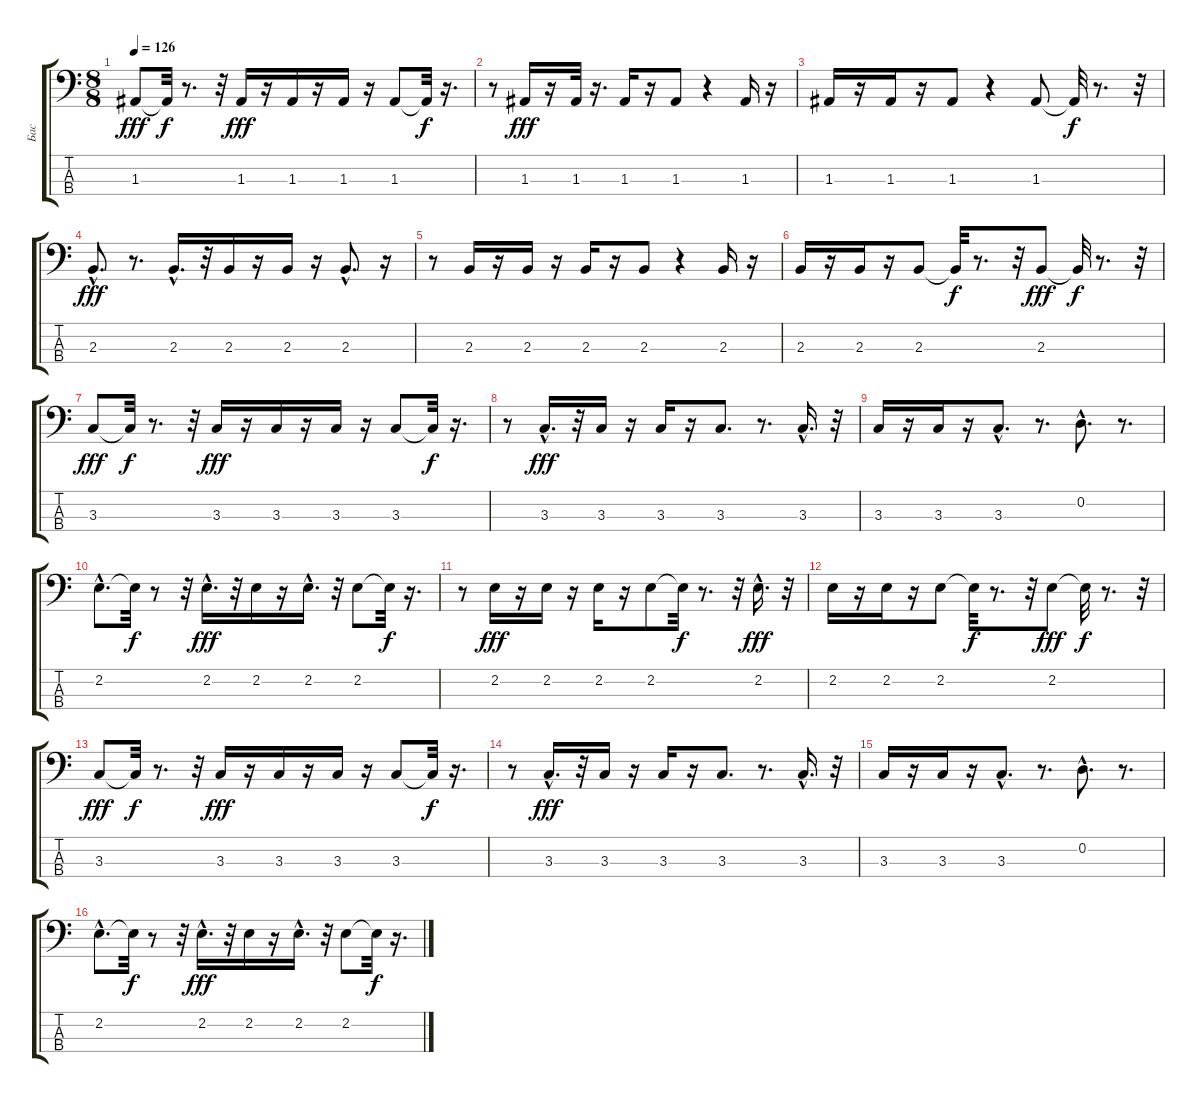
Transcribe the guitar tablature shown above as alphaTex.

\track ("Бас" "Бас") {instrument electricbassfinger}
\staff {score tabs}
\tuning (G2 D2 A1 E1) {hide}
\ts (8 8)
\tempo 126
\clef f4
\ks c
1.3.8{dy fff} 1.3{t}.32{dy f} r.8{d} r.32 1.3.16{dy fff} r.16 1.3.16 r.16 1.3.16 r.16 1.3.8 1.3{t}.32{dy f} r.16{d} |
r.8 1.3.16{dy fff} r.16 1.3.32 r.16{d} 1.3.16 r.16 1.3.8 r.4 1.3.16 r.16 |
1.3.16 r.16 1.3.16 r.16 1.3.8 r.4 1.3.8 1.3{t}.32{dy f} r.8{d} r.32 |
2.3{hac}.8{d dy fff} r.8{d} 2.3{hac}.16{d} r.32 2.3.16 r.16 2.3.16 r.16 2.3{hac}.8{d} r.16 |
r.8 2.3.16 r.16 2.3.16 r.16 2.3.16 r.16 2.3.8 r.4 2.3.16 r.16 |
2.3.16 r.16 2.3.16 r.16 2.3.8 2.3{t}.32{dy f} r.8{d} r.32 2.3.8{dy fff} 2.3{t}.32{dy f} r.8{d} r.32 |
3.3.8{dy fff} 3.3{t}.32{dy f} r.8{d} r.32 3.3.16{dy fff} r.16 3.3.16 r.16 3.3.16 r.16 3.3.8 3.3{t}.32{dy f} r.16{d} |
r.8 3.3{hac}.16{d dy fff} r.32 3.3.16 r.16 3.3.16 r.16 3.3.8{d} r.8{d} 3.3{hac}.16{d} r.32 |
3.3.16 r.16 3.3.16 r.16 3.3{hac}.8{d} r.8{d} 0.2{hac}.8{d} r.8{d} |
2.2{hac}.8{d} 2.2{t}.32{dy f} r.8 r.32 2.2{hac}.16{d dy fff} r.32 2.2.16 r.16 2.2{hac}.16{d} r.32 2.2.8 2.2{t}.32{dy f} r.16{d} |
r.8 2.2.16{dy fff} r.16 2.2.16 r.16 2.2.16 r.16 2.2.8 2.2{t}.32{dy f} r.8{d} r.32 2.2{hac}.16{d dy fff} r.32 |
2.2.16 r.16 2.2.16 r.16 2.2.8 2.2{t}.32{dy f} r.8{d} r.32 2.2.8{dy fff} 2.2{t}.32{dy f} r.8{d} r.32 |
3.3.8{dy fff} 3.3{t}.32{dy f} r.8{d} r.32 3.3.16{dy fff} r.16 3.3.16 r.16 3.3.16 r.16 3.3.8 3.3{t}.32{dy f} r.16{d} |
r.8 3.3{hac}.16{d dy fff} r.32 3.3.16 r.16 3.3.16 r.16 3.3.8{d} r.8{d} 3.3{hac}.16{d} r.32 |
3.3.16 r.16 3.3.16 r.16 3.3{hac}.8{d} r.8{d} 0.2{hac}.8{d} r.8{d} |
2.2{hac}.8{d} 2.2{t}.32{dy f} r.8 r.32 2.2{hac}.16{d dy fff} r.32 2.2.16 r.16 2.2{hac}.16{d} r.32 2.2.8 2.2{t}.32{dy f} r.16{d}
